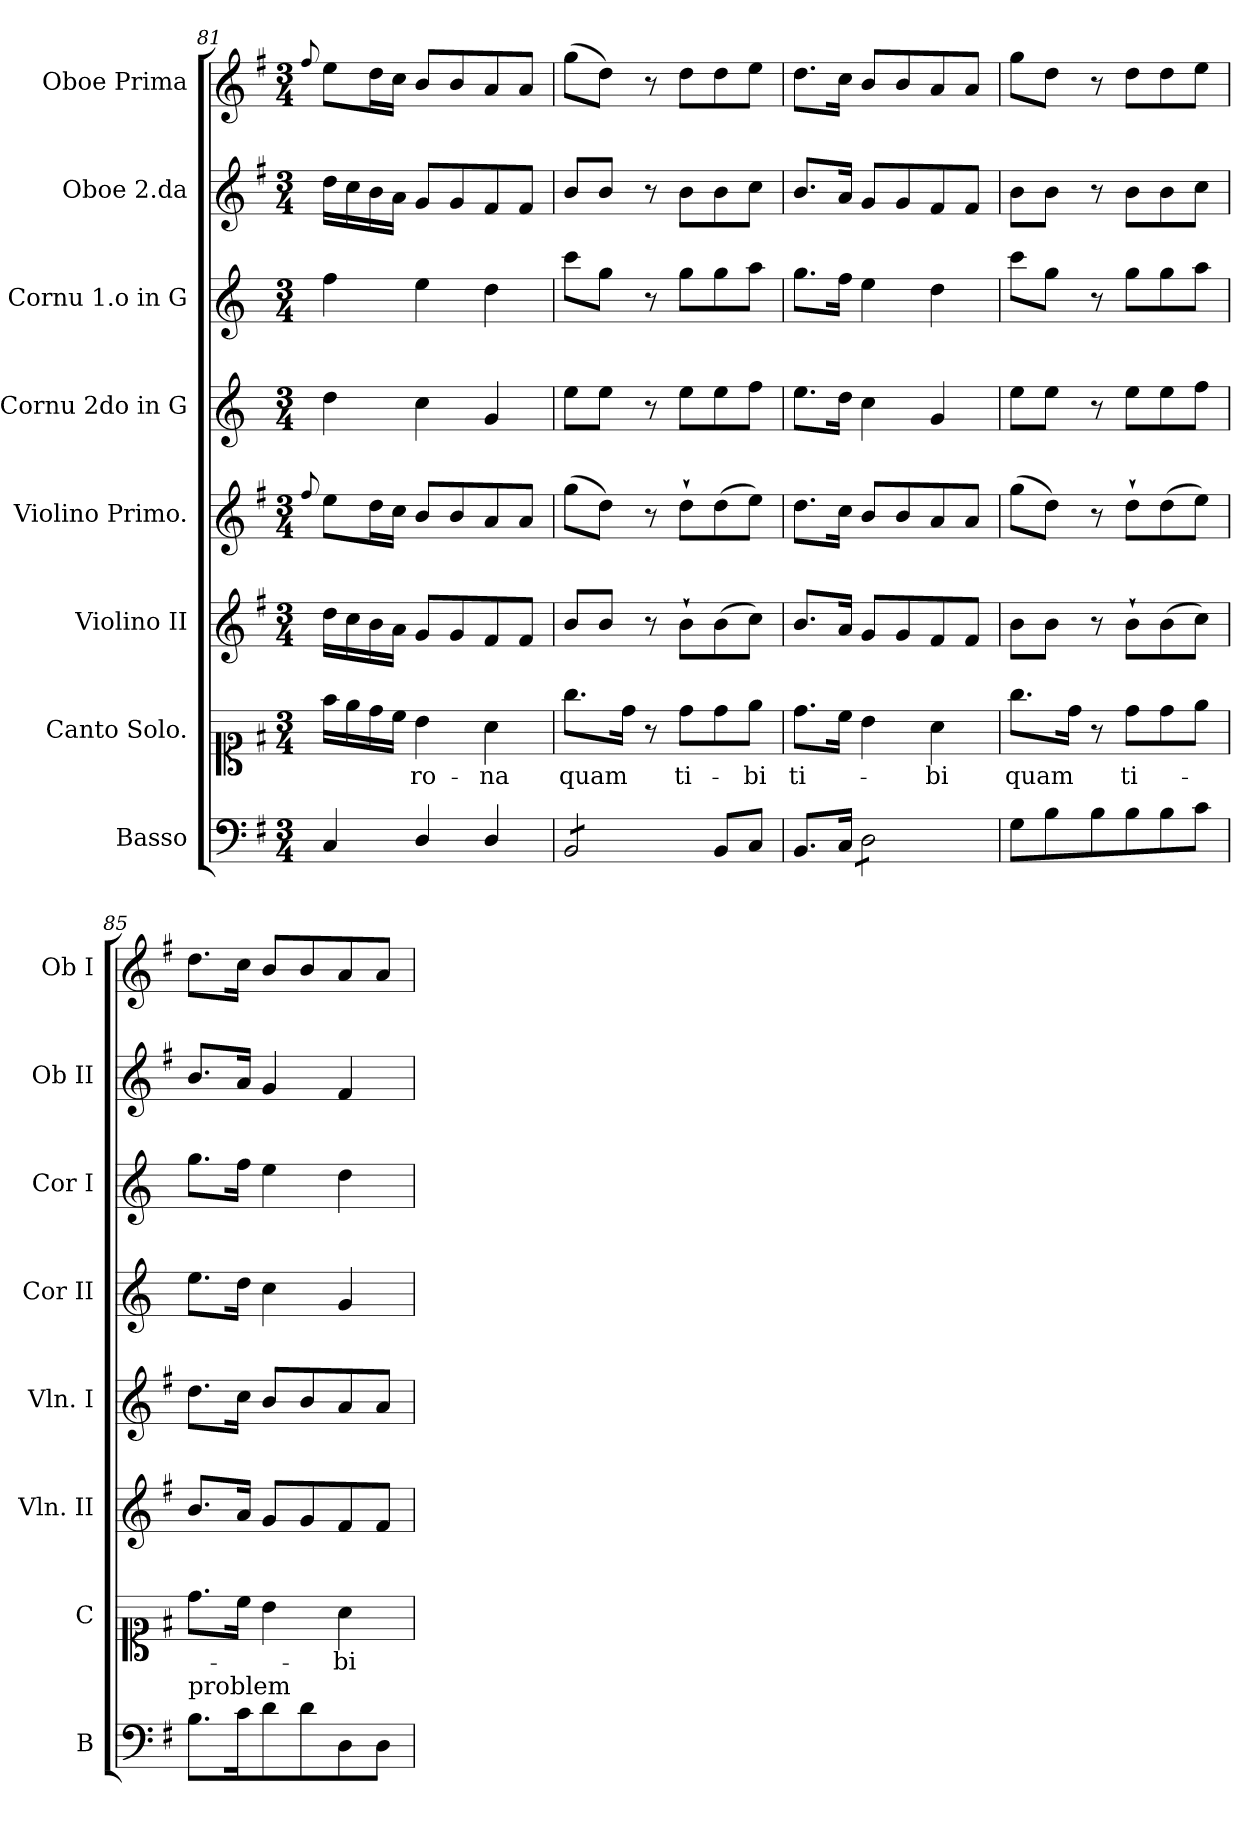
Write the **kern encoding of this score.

**kern	**kern	**text	**kern	**kern	**kern	**kern	**kern	**kern
*part8	*part7	*part7	*part6	*part5	*part4	*part3	*part2	*part1
*staff8	*staff7	*staff7	*staff6	*staff5	*staff4	*staff3	*staff2	*staff1
*I"Basso	*I"Canto Solo.	*	*I"Violino II	*I"Violino Primo.	*I"Cornu 2do in G	*I"Cornu 1.o   in G	*I"Oboe 2.da	*I"Oboe Prima
*I'B	*I'C	*	*I'Vln. II	*I'Vln. I	*I'Cor II	*I'Cor I	*I'Ob II	*I'Ob I
*clefF4	*clefC1	*	*clefG2	*clefG2	*clefG2	*clefG2	*clefG2	*clefG2
*	*	*	*	*	*ITrd3c5	*ITrd3c5	*	*
*k[f#]	*k[f#]	*	*k[f#]	*k[f#]	*k[f#]	*k[f#]	*k[f#]	*k[f#]
*G:	*G:	*	*G:	*G:	*	*	*G:	*G:
*M3/4	*M3/4	*	*M3/4	*M3/4	*M3/4	*M3/4	*M3/4	*M3/4
=81	=81	=81	=81	=81	=81	=81	=81	=81
.	.	.	.	8qqff#/	.	.	.	8qqff#/
4C/	16ff#\LL	.	16dd\LL	8ee\L	4a\	4cc\	16dd\LL	8ee\L
.	16ee\	.	16cc\	.	.	.	16cc\	.
.	16dd\	.	16b\	16dd\L	.	.	16b\	16dd\L
.	16cc\JJ	.	16a\JJ	16cc\JJ	.	.	16a\JJ	16cc\JJ
4D/	4b\	-ro-	8g/L	8b/L	4g\	4b\	8g/L	8b/L
.	.	.	8g/	8b/	.	.	8g/	8b/
4D/	4a\	-na	8f#/	8a/	4d/	4a\	8f#/	8a/
.	.	.	8f#/J	8a/J	.	.	8f#/J	8a/J
=82	=82	=82	=82	=82	=82	=82	=82	=82
*tremolo	*	*	*	*	*	*	*	*
8BB/L	8.gg\L	quam	8b/L	(8gg\L	8b\L	8gg\L	8b/L	(8gg\L
8BB/	.	.	8b/J	8dd\J)	8b\J	8dd\J	8b/J	8dd\J)
.	16dd\Jk	.	.	.	.	.	.	.
8BB/	8r	.	8r	8r	8r	8r	8r	8r
8BB/J	8dd\L	ti-	8b`\L	8dd`\L	8b\L	8dd\L	8b\L	8dd\L
*Xtremolo	*	*	*	*	*	*	*	*
8BB/L	8dd\	.	(8b\	(8dd\	8b\	8dd\	8b\	8dd\
8C/J	8ee\J	-bi	8cc\J)	8ee\J)	8cc\J	8ee\J	8cc\J	8ee\J
=83	=83	=83	=83	=83	=83	=83	=83	=83
8.BB/L	8.dd\L	ti-	8.b/L	8.dd\L	8.b\L	8.dd\L	8.b/L	8.dd\L
16C/Jk	16cc\Jk	.	16a/Jk	16cc\Jk	16a\Jk	16cc\Jk	16a/Jk	16cc\Jk
*tremolo	*	*	*	*	*	*	*	*
8D\L	4b\	.	8g/L	8b/L	4g\	4b\	8g/L	8b/L
8D\	.	.	8g/	8b/	.	.	8g/	8b/
8D\	4a\	-bi	8f#/	8a/	4d/	4a\	8f#/	8a/
8D\J	.	.	8f#/J	8a/J	.	.	8f#/J	8a/J
*Xtremolo	*	*	*	*	*	*	*	*
=84	=84	=84	=84	=84	=84	=84	=84	=84
8G\L	8.gg\L	quam	8b\L	(8gg\L	8b\L	8gg\L	8b\L	8gg\L
8B\	.	.	8b\J	8dd\J)	8b\J	8dd\J	8b\J	8dd\J
.	16dd\Jk	.	.	.	.	.	.	.
8B\	8r	.	8r	8r	8r	8r	8r	8r
8B\	8dd\L	ti-	8b`\L	8dd`\L	8b\L	8dd\L	8b\L	8dd\L
8B\	8dd\	.	(8b\	(8dd\	8b\	8dd\	8b\	8dd\
8c\J	8ee\J	.	8cc\J)	8ee\J)	8cc\J	8ee\J	8cc\J	8ee\J
=85	=85	=85	=85	=85	=85	=85	=85	=85
!LO:TX:a:t=problem	!	!	!	!	!	!	!	!
8.B\L	8.dd\L	.	8.b/L	8.dd\L	8.b\L	8.dd\L	8.b/L	8.dd\L
16c\K	16cc\Jk	.	16a/Jk	16cc\Jk	16a\Jk	16cc\Jk	16a/Jk	16cc\Jk
8d\	4b\	.	8g/L	8b/L	4g\	4b\	4g/	8b/L
8d\	.	.	8g/	8b/	.	.	.	8b/
8D/	4a\	-bi	8f#/	8a/	4d/	4a\	4f#/	8a/
8D/J	.	.	8f#/J	8a/J	.	.	.	8a/J
=	=	=	=	=	=	=	=	=
*-	*-	*-	*-	*-	*-	*-	*-	*-
